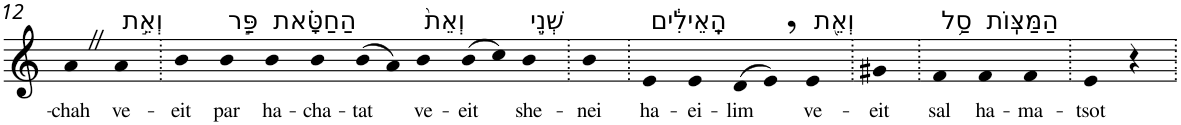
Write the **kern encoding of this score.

**kern	**text
*part1	*part1
*staff1	*staff1
*I"Piano	*
*I'Pno	*
!!LO:PB:g=z
*clefG2	*
*k[]	*
=12	=12
!	!LO:LY:b
4aZ	-chah
!LO:TX:a:t=וְאֵ֣ת	!
!	!LO:LY:b
4a	ve-
=13.	=13.
!	!LO:LY:b
4b	-eit
!LO:TX:a:t=פַּ֣ר	!
!	!LO:LY:b
4b	par
!LO:TX:a:t=הַחַטָּ֗את	!
!	!LO:LY:b
4b	ha-
!	!LO:LY:b
4b	-cha-
!	!LO:LY:b
(>8b	-tat
8a)	.
!LO:TX:a:t=וְאֵת֙	!
!	!LO:LY:b
4b	ve-
!	!LO:LY:b
(>8b	-eit
8cc)	.
!LO:TX:a:t=שְׁנֵ֣י	!
!	!LO:LY:b
4b	she-
=14.	=14.
!	!LO:LY:b
4b	-nei
=15.	=15.
!LO:TX:a:t=הָֽאֵילִ֔ים	!
!	!LO:LY:b
4e	ha-
!	!LO:LY:b
4e	-ei-
!	!LO:LY:b
(>8d	-lim
8e,)	.
!LO:TX:a:t=וְאֵ֖ת	!
!	!LO:LY:b
4e	ve-
=16.	=16.
!	!LO:LY:b
4g#X	-eit
=17.	=17.
!LO:TX:a:t=סַ֥ל	!
!	!LO:LY:b
4f	sal
!LO:TX:a:t=הַמַּצּֽוֹת	!
!	!LO:LY:b
4f	ha-
!	!LO:LY:b
4f	-ma-
=18.	=18.
!	!LO:LY:b
4e	-tsot
4r	.
=.	=.
*-	*-
